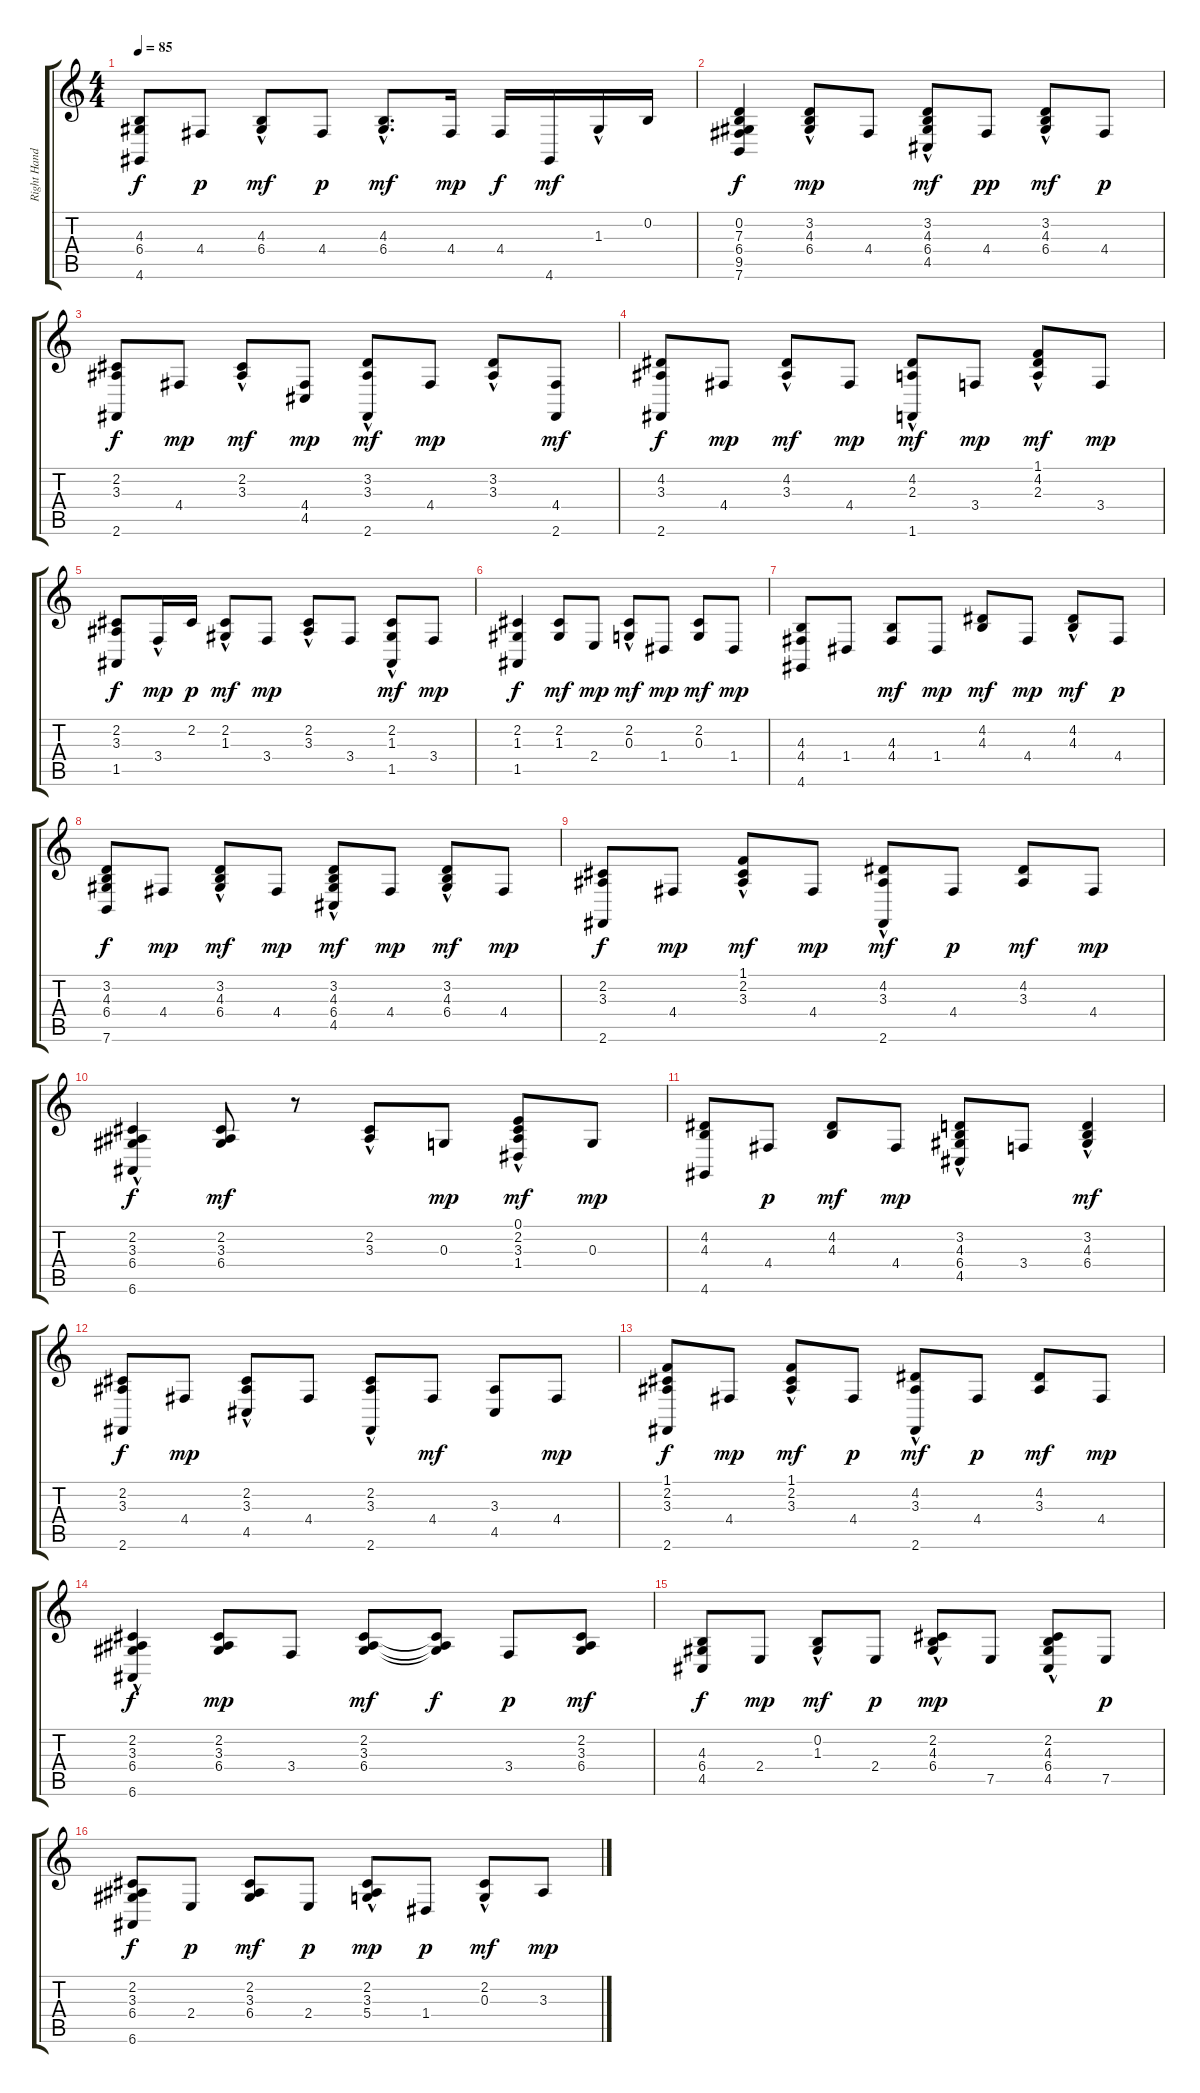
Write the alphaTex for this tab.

\track ("Right Hand" "Right Hand") {instrument acousticgrandpiano}
\staff {score tabs}
\tuning (E4 B3 G3 D3 A2 E2) {hide}
\ts (4 4)
\tempo 85
\clef g2
\ks c
(4.3 6.4 4.6).8{dy f} 4.4.8{dy p} (4.3{hac} 6.4{hac}).8{dy mf} 4.4.8{dy p} (4.3{hac} 6.4{hac}).8{d dy mf} 4.4.16{dy mp} 4.4.16{dy f} 4.6.16{dy mf} 1.3{hac}.16 0.2.16 |
(0.2 7.3 6.4 9.5 7.6).4{dy f} (3.2{hac} 4.3{hac} 6.4{hac}).8{dy mp} 4.4.8 (3.2 4.3{hac} 6.4{hac} 4.5).8{dy mf} 4.4.8{dy pp} (3.2{hac} 4.3{hac} 6.4{hac}).8{dy mf} 4.4.8{dy p} |
(2.2 3.3 2.6).8{dy f} 4.4.8{dy mp} (2.2 3.3{hac}).8{dy mf} (4.4 4.5).8{dy mp} (3.2{hac} 3.3{hac} 2.6).8{dy mf} 4.4.8{dy mp} (3.2{hac} 3.3{hac}).8 (4.4 2.6).8{dy mf} |
(4.2 3.3 2.6).8{dy f} 4.4.8{dy mp} (4.2{hac} 3.3).8{dy mf} 4.4.8{dy mp} (4.2{hac} 2.3{hac} 1.6).8{dy mf} 3.4.8{dy mp} (1.1{hac} 4.2{hac} 2.3).8{dy mf} 3.4.8{dy mp} |
(2.2 3.3 1.5).8{dy f} 3.4{hac}.16{dy mp} 2.2.16{dy p} (2.2{hac} 1.3{hac}).8{dy mf} 3.4.8{dy mp} (2.2{hac} 3.3{hac}).8 3.4.8 (2.2 1.3{hac} 1.5{hac}).8{dy mf} 3.4.8{dy mp} |
(2.2 1.3 1.5).4{dy f} (2.2 1.3).8{dy mf} 2.4.8{dy mp} (2.2{hac} 0.3{hac}).8{dy mf} 1.4.8{dy mp} (2.2 0.3).8{dy mf} 1.4.8{dy mp} |
(4.3 4.4 4.6).8 1.4.8 (4.3 4.4).8{dy mf} 1.4.8{dy mp} (4.2 4.3).8{dy mf} 4.4.8{dy mp} (4.2{hac} 4.3{hac}).8{dy mf} 4.4.8{dy p} |
(3.2 4.3 6.4 7.6).8{dy f} 4.4.8{dy mp} (3.2{hac} 4.3{hac} 6.4{hac}).8{dy mf} 4.4.8{dy mp} (3.2{hac} 4.3{hac} 6.4{hac} 4.5{hac}).8{dy mf} 4.4.8{dy mp} (3.2 4.3{hac} 6.4).8{dy mf} 4.4.8{dy mp} |
(2.2 3.3 2.6).8{dy f} 4.4.8{dy mp} (1.1 2.2{hac} 3.3).8{dy mf} 4.4.8{dy mp} (4.2{hac} 3.3{hac} 2.6{hac}).8{dy mf} 4.4.8{dy p} (4.2 3.3).8{dy mf} 4.4.8{dy mp} |
(2.2{hac} 3.3 6.4 6.6).4{dy f} (2.2 3.3 6.4).8{dy mf} r.8 (2.2{hac} 3.3{hac}).8 0.3.8{dy mp} (0.1{hac} 2.2 3.3 1.4).8{dy mf} 0.3.8{dy mp} |
(4.2 4.3 4.6).8 4.4.8{dy p} (4.2 4.3).8{dy mf} 4.4.8{dy mp} (3.2 4.3{hac} 6.4{hac} 4.5).8 3.4.8 (3.2 4.3{hac} 6.4).4{dy mf} |
(2.2 3.3 2.6).8{dy f} 4.4.8{dy mp} (2.2 3.3{hac} 4.5).8 4.4.8 (2.2 3.3{hac} 2.6{hac}).8 4.4.8{dy mf} (3.3 4.5).8 4.4.8{dy mp} |
(1.1 2.2 3.3 2.6).8{dy f} 4.4.8{dy mp} (1.1 2.2{hac} 3.3{hac}).8{dy mf} 4.4.8{dy p} (4.2{hac} 3.3{hac} 2.6{hac}).8{dy mf} 4.4.8{dy p} (4.2 3.3).8{dy mf} 4.4.8{dy mp} |
(2.2{hac} 3.3 6.4 6.6).4{dy f} (2.2 3.3 6.4).8{dy mp} 3.4.8 (2.2 3.3 6.4).8{dy mf} (2.2{t} 3.3{t} 6.4{t}).8{dy f} 3.4.8{dy p} (2.2 3.3 6.4).8{dy mf} |
(4.3 6.4 4.5).8{dy f} 2.4.8{dy mp} (0.2{hac} 1.3{hac}).8{dy mf} 2.4.8{dy p} (2.2{hac} 4.3{hac} 6.4{hac}).8{dy mp} 7.5.8 (2.2 4.3 6.4{hac} 4.5).8 7.5.8{dy p} |
(2.2 3.3 6.4 6.6).8{dy f} 2.4.8{dy p} (2.2 3.3 6.4).8{dy mf} 2.4.8{dy p} (2.2 3.3{hac} 5.4).8{dy mp} 1.4.8{dy p} (2.2 0.3{hac}).8{dy mf} 3.3.8{dy mp}
